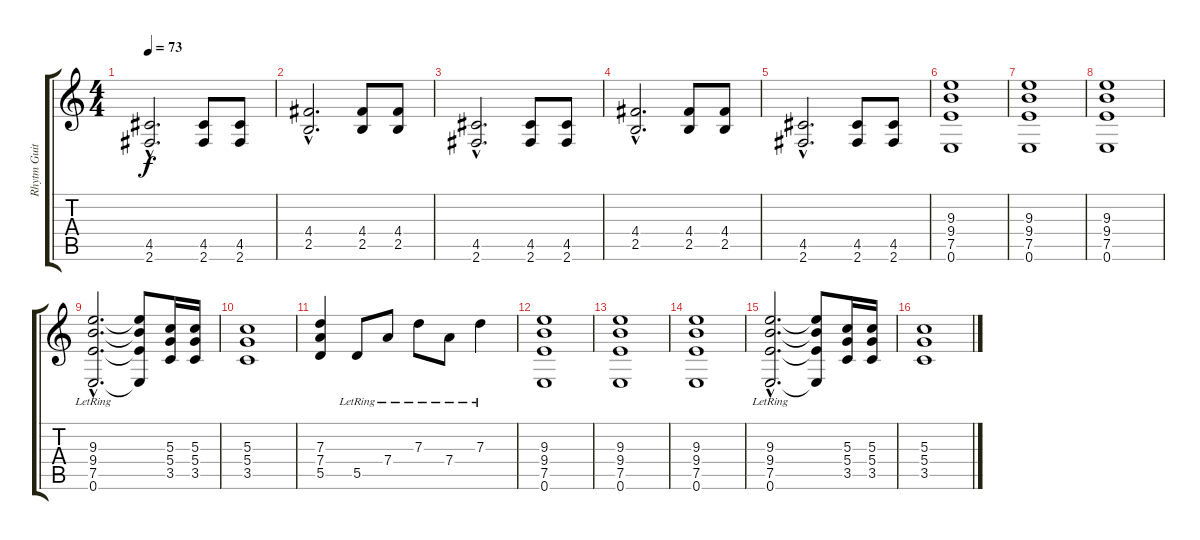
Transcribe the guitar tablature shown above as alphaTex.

\track ("Rhytm Guitar" "Rhytm Guit") {instrument distortionguitar}
\staff {score tabs}
\tuning (E4 B3 G3 D3 A2 E2) {hide}
\ts (4 4)
\tempo 73
\clef g2
\ks c
(4.5{hac} 2.6{hac}).2{d dy f} (4.5 2.6).8 (4.5 2.6).8 |
(4.4{hac} 2.5{hac}).2{d} (4.4 2.5).8 (4.4 2.5).8 |
(4.5{hac} 2.6{hac}).2{d} (4.5 2.6).8 (4.5 2.6).8 |
(4.4{hac} 2.5{hac}).2{d} (4.4 2.5).8 (4.4 2.5).8 |
(4.5{hac} 2.6{hac}).2{d} (4.5 2.6).8 (4.5 2.6).8 |
(9.3 9.4 7.5 0.6).1 |
(9.3 9.4 7.5 0.6).1 |
(9.3 9.4 7.5 0.6).1 |
(9.3{hac lr} 9.4{hac lr} 7.5{hac lr} 0.6{hac lr}).2{d} (9.3{t} 9.4{t} 7.5{t} 0.6{t}).8 (5.3 5.4 3.5).16 (5.3 5.4 3.5).16 |
(5.3 5.4 3.5).1 |
(7.3 7.4 5.5).4 5.5{lr}.8 7.4{lr}.8 7.3{lr}.8 7.4{lr}.8 7.3{lr}.4 |
(9.3 9.4 7.5 0.6).1 |
(9.3 9.4 7.5 0.6).1 |
(9.3 9.4 7.5 0.6).1 |
(9.3{hac lr} 9.4{hac lr} 7.5{hac lr} 0.6{hac lr}).2{d} (9.3{t} 9.4{t} 7.5{t} 0.6{t}).8 (5.3 5.4 3.5).16 (5.3 5.4 3.5).16 |
(5.3 5.4 3.5).1
